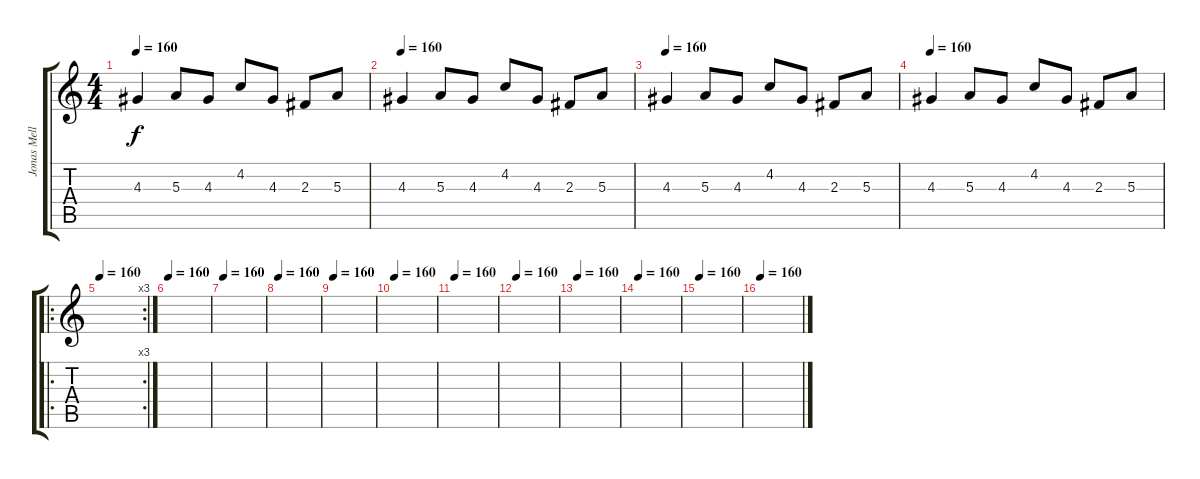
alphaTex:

\track ("Jonas Mellberg (Acoustic Guitar)" "Jonas Mell") {instrument acousticguitarsteel}
\staff {score tabs}
\tuning (Db4 Ab3 E3 B2 Gb2 Db2) {hide}
\ts (4 4)
\tempo 160
\clef g2
\ks c
4.3.4{dy f volume 16 balance 16} 5.3.8 4.3.8 4.2.8 4.3.8 2.3.8 5.3.8 |
\tempo 160
4.3.4{volume 16 balance 16} 5.3.8 4.3.8 4.2.8 4.3.8 2.3.8 5.3.8 |
\tempo 160
4.3.4{volume 16 balance 16} 5.3.8 4.3.8 4.2.8 4.3.8 2.3.8 5.3.8 |
\tempo 160
4.3.4{volume 16 balance 16} 5.3.8 4.3.8 4.2.8 4.3.8 2.3.8 5.3.8 |
\ro
\rc 3
\tempo 160
|
\tempo 160
|
\tempo 160
|
\tempo 160
|
\tempo 160
|
\tempo 160
|
\tempo 160
|
\tempo 160
|
\tempo 160
|
\tempo 160
|
\tempo 160
|
\tempo 160
